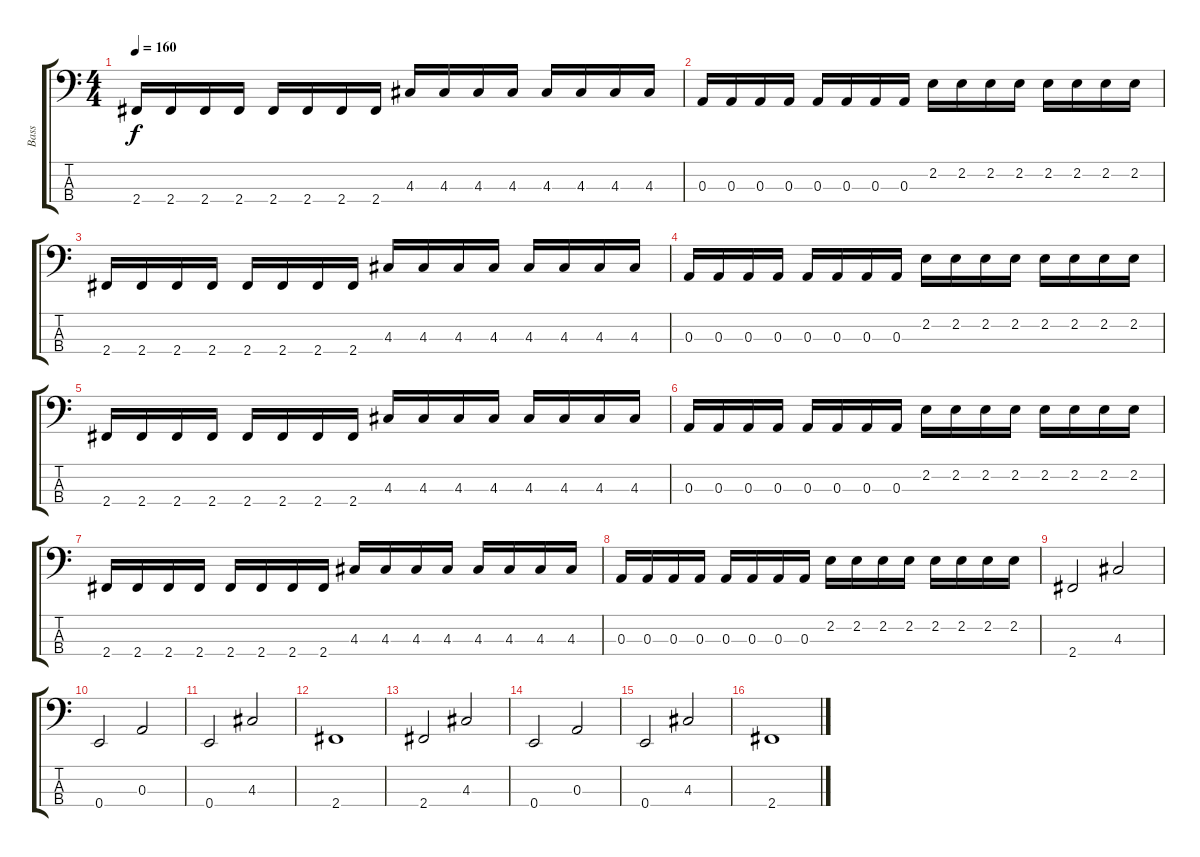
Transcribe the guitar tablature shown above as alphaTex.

\track ("Bass" "Bass") {instrument electricbasspick}
\staff {score tabs}
\tuning (G2 D2 A1 E1) {hide}
\ts (4 4)
\tempo 160
\clef f4
\ks c
2.4.16{dy f} 2.4.16 2.4.16 2.4.16 2.4.16 2.4.16 2.4.16 2.4.16 4.3.16 4.3.16 4.3.16 4.3.16 4.3.16 4.3.16 4.3.16 4.3.16 |
0.3.16 0.3.16 0.3.16 0.3.16 0.3.16 0.3.16 0.3.16 0.3.16 2.2.16 2.2.16 2.2.16 2.2.16 2.2.16 2.2.16 2.2.16 2.2.16 |
2.4.16 2.4.16 2.4.16 2.4.16 2.4.16 2.4.16 2.4.16 2.4.16 4.3.16 4.3.16 4.3.16 4.3.16 4.3.16 4.3.16 4.3.16 4.3.16 |
0.3.16 0.3.16 0.3.16 0.3.16 0.3.16 0.3.16 0.3.16 0.3.16 2.2.16 2.2.16 2.2.16 2.2.16 2.2.16 2.2.16 2.2.16 2.2.16 |
2.4.16 2.4.16 2.4.16 2.4.16 2.4.16 2.4.16 2.4.16 2.4.16 4.3.16 4.3.16 4.3.16 4.3.16 4.3.16 4.3.16 4.3.16 4.3.16 |
0.3.16 0.3.16 0.3.16 0.3.16 0.3.16 0.3.16 0.3.16 0.3.16 2.2.16 2.2.16 2.2.16 2.2.16 2.2.16 2.2.16 2.2.16 2.2.16 |
2.4.16 2.4.16 2.4.16 2.4.16 2.4.16 2.4.16 2.4.16 2.4.16 4.3.16 4.3.16 4.3.16 4.3.16 4.3.16 4.3.16 4.3.16 4.3.16 |
0.3.16 0.3.16 0.3.16 0.3.16 0.3.16 0.3.16 0.3.16 0.3.16 2.2.16 2.2.16 2.2.16 2.2.16 2.2.16 2.2.16 2.2.16 2.2.16 |
2.4.2 4.3.2 |
0.4.2 0.3.2 |
0.4.2 4.3.2 |
2.4.1 |
2.4.2 4.3.2 |
0.4.2 0.3.2 |
0.4.2 4.3.2 |
2.4.1
